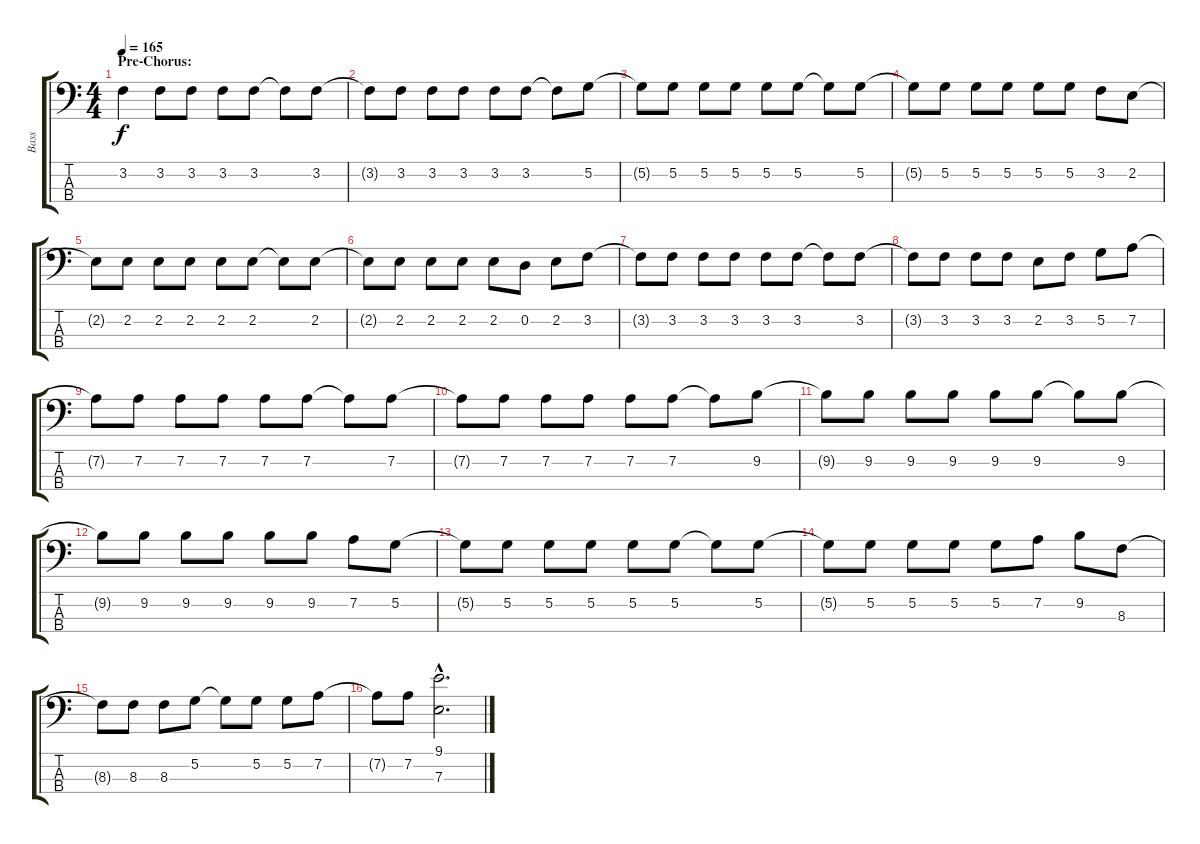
\track ("Bass" "Bass") {instrument electricbassfinger}
\staff {score tabs}
\tuning (G2 D2 A1 E1) {hide}
\ts (4 4)
\section ("" "Pre-Chorus:")
\tempo 165
\clef f4
\ks c
3.2.4{dy f} 3.2.8 3.2.8 3.2.8 3.2.8 3.2{t}.8 3.2.8 |
3.2{t}.8 3.2.8 3.2.8 3.2.8 3.2.8 3.2.8 3.2{t}.8 5.2.8 |
5.2{t}.8 5.2.8 5.2.8 5.2.8 5.2.8 5.2.8 5.2{t}.8 5.2.8 |
5.2{t}.8 5.2.8 5.2.8 5.2.8 5.2.8 5.2.8 3.2.8 2.2.8 |
2.2{t}.8 2.2.8 2.2.8 2.2.8 2.2.8 2.2.8 2.2{t}.8 2.2.8 |
2.2{t}.8 2.2.8 2.2.8 2.2.8 2.2.8 0.2.8 2.2.8 3.2.8 |
3.2{t}.8 3.2.8 3.2.8 3.2.8 3.2.8 3.2.8 3.2{t}.8 3.2.8 |
3.2{t}.8 3.2.8 3.2.8 3.2.8 2.2.8 3.2.8 5.2.8 7.2.8 |
7.2{t}.8 7.2.8 7.2.8 7.2.8 7.2.8 7.2.8 7.2{t}.8 7.2.8 |
7.2{t}.8 7.2.8 7.2.8 7.2.8 7.2.8 7.2.8 7.2{t}.8 9.2.8 |
9.2{t}.8 9.2.8 9.2.8 9.2.8 9.2.8 9.2.8 9.2{t}.8 9.2.8 |
9.2{t}.8 9.2.8 9.2.8 9.2.8 9.2.8 9.2.8 7.2.8 5.2.8 |
5.2{t}.8 5.2.8 5.2.8 5.2.8 5.2.8 5.2.8 5.2{t}.8 5.2.8 |
5.2{t}.8 5.2.8 5.2.8 5.2.8 5.2.8 7.2.8 9.2.8 8.3.8 |
8.3{t}.8 8.3.8 8.3.8 5.2.8 5.2{t}.8 5.2.8 5.2.8 7.2.8 |
7.2{t}.8 7.2.8 (9.1{hac} 7.3{hac}).2{d}
